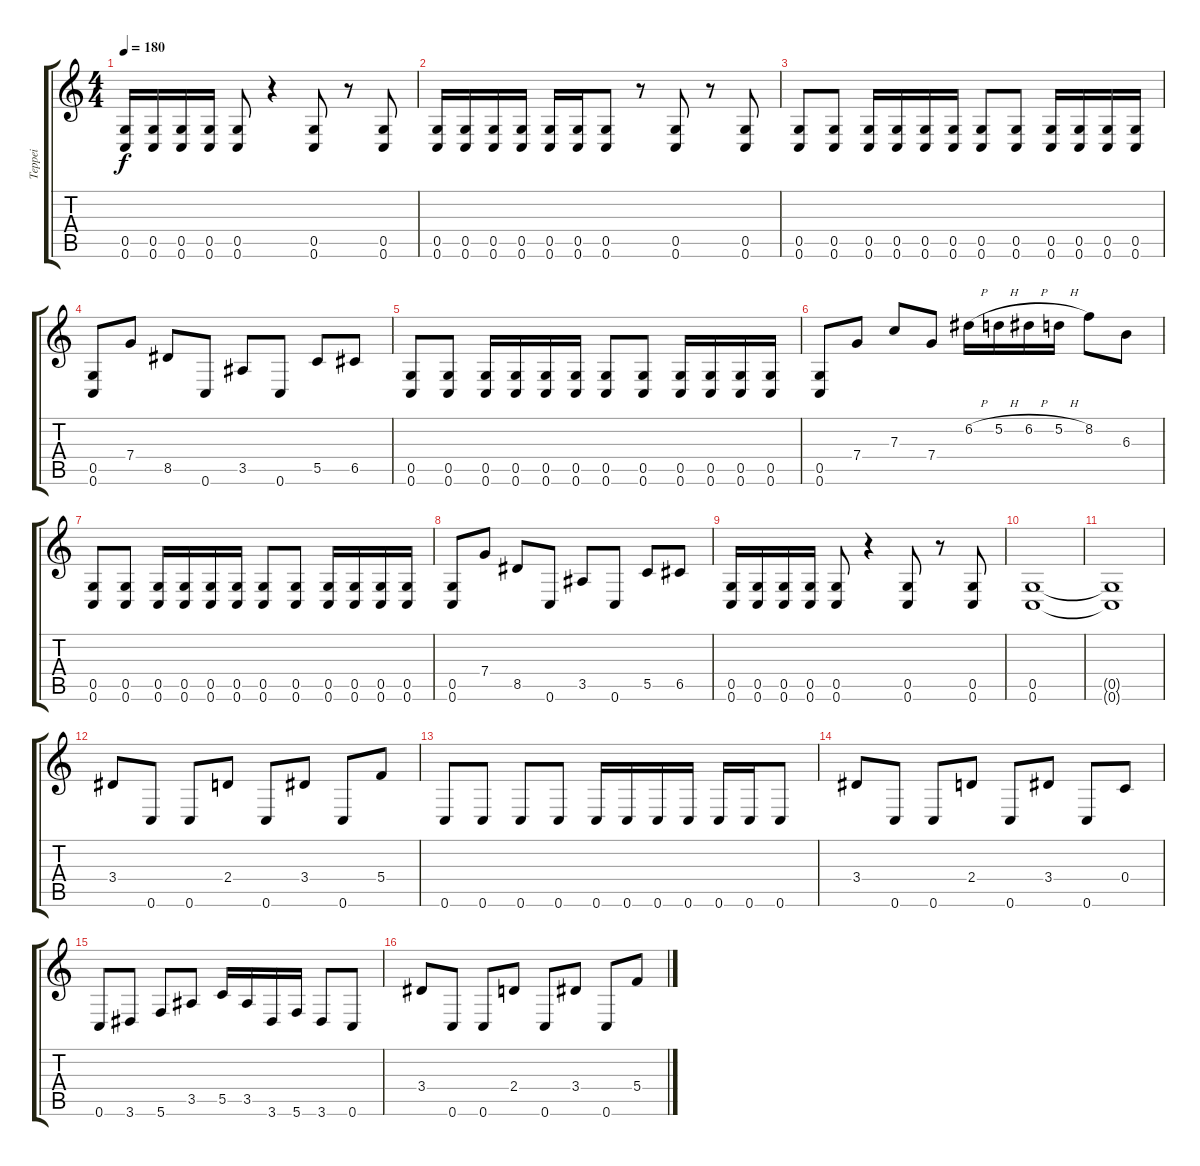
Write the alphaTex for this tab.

\track ("Teppei" "Teppei") {instrument distortionguitar}
\staff {score tabs}
\tuning (D4 A3 F3 C3 G2 C2) {hide}
\ts (4 4)
\tempo 180
\clef g2
\ks c
(0.5 0.6).16{dy f} (0.5 0.6).16 (0.5 0.6).16 (0.5 0.6).16 (0.5 0.6).8 r.4 (0.5 0.6).8 r.8 (0.5 0.6).8 |
(0.5 0.6).16 (0.5 0.6).16 (0.5 0.6).16 (0.5 0.6).16 (0.5 0.6).16 (0.5 0.6).16 (0.5 0.6).8 r.8 (0.5 0.6).8 r.8 (0.5 0.6).8 |
(0.5 0.6).8 (0.5 0.6).8 (0.5 0.6).16 (0.5 0.6).16 (0.5 0.6).16 (0.5 0.6).16 (0.5 0.6).8 (0.5 0.6).8 (0.5 0.6).16 (0.5 0.6).16 (0.5 0.6).16 (0.5 0.6).16 |
(0.5 0.6).8 7.4.8 8.5.8 0.6.8 3.5.8 0.6.8 5.5.8 6.5.8 |
(0.5 0.6).8 (0.5 0.6).8 (0.5 0.6).16 (0.5 0.6).16 (0.5 0.6).16 (0.5 0.6).16 (0.5 0.6).8 (0.5 0.6).8 (0.5 0.6).16 (0.5 0.6).16 (0.5 0.6).16 (0.5 0.6).16 |
(0.5 0.6).8 7.4.8 7.3.8 7.4.8 6.2{h}.16 5.2{h}.16 6.2{h}.16 5.2{h}.16 8.2.8 6.3.8 |
(0.5 0.6).8 (0.5 0.6).8 (0.5 0.6).16 (0.5 0.6).16 (0.5 0.6).16 (0.5 0.6).16 (0.5 0.6).8 (0.5 0.6).8 (0.5 0.6).16 (0.5 0.6).16 (0.5 0.6).16 (0.5 0.6).16 |
(0.5 0.6).8 7.4.8 8.5.8 0.6.8 3.5.8 0.6.8 5.5.8 6.5.8 |
(0.5 0.6).16 (0.5 0.6).16 (0.5 0.6).16 (0.5 0.6).16 (0.5 0.6).8 r.4 (0.5 0.6).8 r.8 (0.5 0.6).8 |
(0.5 0.6).1 |
(0.5{t} 0.6{t}).1 |
3.4.8 0.6.8 0.6.8 2.4.8 0.6.8 3.4.8 0.6.8 5.4.8 |
0.6.8 0.6.8 0.6.8 0.6.8 0.6.16 0.6.16 0.6.16 0.6.16 0.6.16 0.6.16 0.6.8 |
3.4.8 0.6.8 0.6.8 2.4.8 0.6.8 3.4.8 0.6.8 0.4.8 |
0.6.8 3.6.8 5.6.8 3.5.8 5.5.16 3.5.16 3.6.16 5.6.16 3.6.8 0.6.8 |
3.4.8 0.6.8 0.6.8 2.4.8 0.6.8 3.4.8 0.6.8 5.4.8
